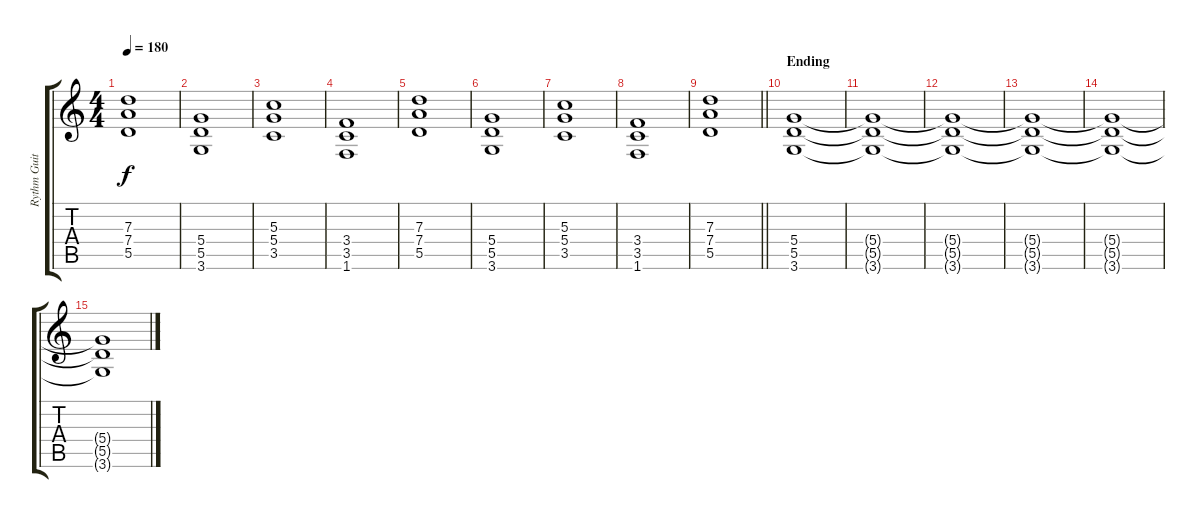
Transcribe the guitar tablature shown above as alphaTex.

\track ("Rythm Guitar" "Rythm Guit") {instrument distortionguitar}
\staff {score tabs}
\tuning (E4 B3 G3 D3 A2 E2) {hide}
\ts (4 4)
\tempo 180
\clef g2
\ks c
(7.3 7.4 5.5).1{dy f} |
(5.4 5.5 3.6).1 |
(5.3 5.4 3.5).1 |
(3.4 3.5 1.6).1 |
(7.3 7.4 5.5).1 |
(5.4 5.5 3.6).1 |
(5.3 5.4 3.5).1 |
(3.4 3.5 1.6).1 |
\barLineRight lightlight
(7.3 7.4 5.5).1 |
\section ("" "Ending")
(5.4 5.5 3.6).1 |
(5.4{t} 5.5{t} 3.6{t}).1 |
(5.4{t} 5.5{t} 3.6{t}).1 |
(5.4{t} 5.5{t} 3.6{t}).1 |
(5.4{t} 5.5{t} 3.6{t}).1 |
(5.4{t} 5.5{t} 3.6{t}).1
